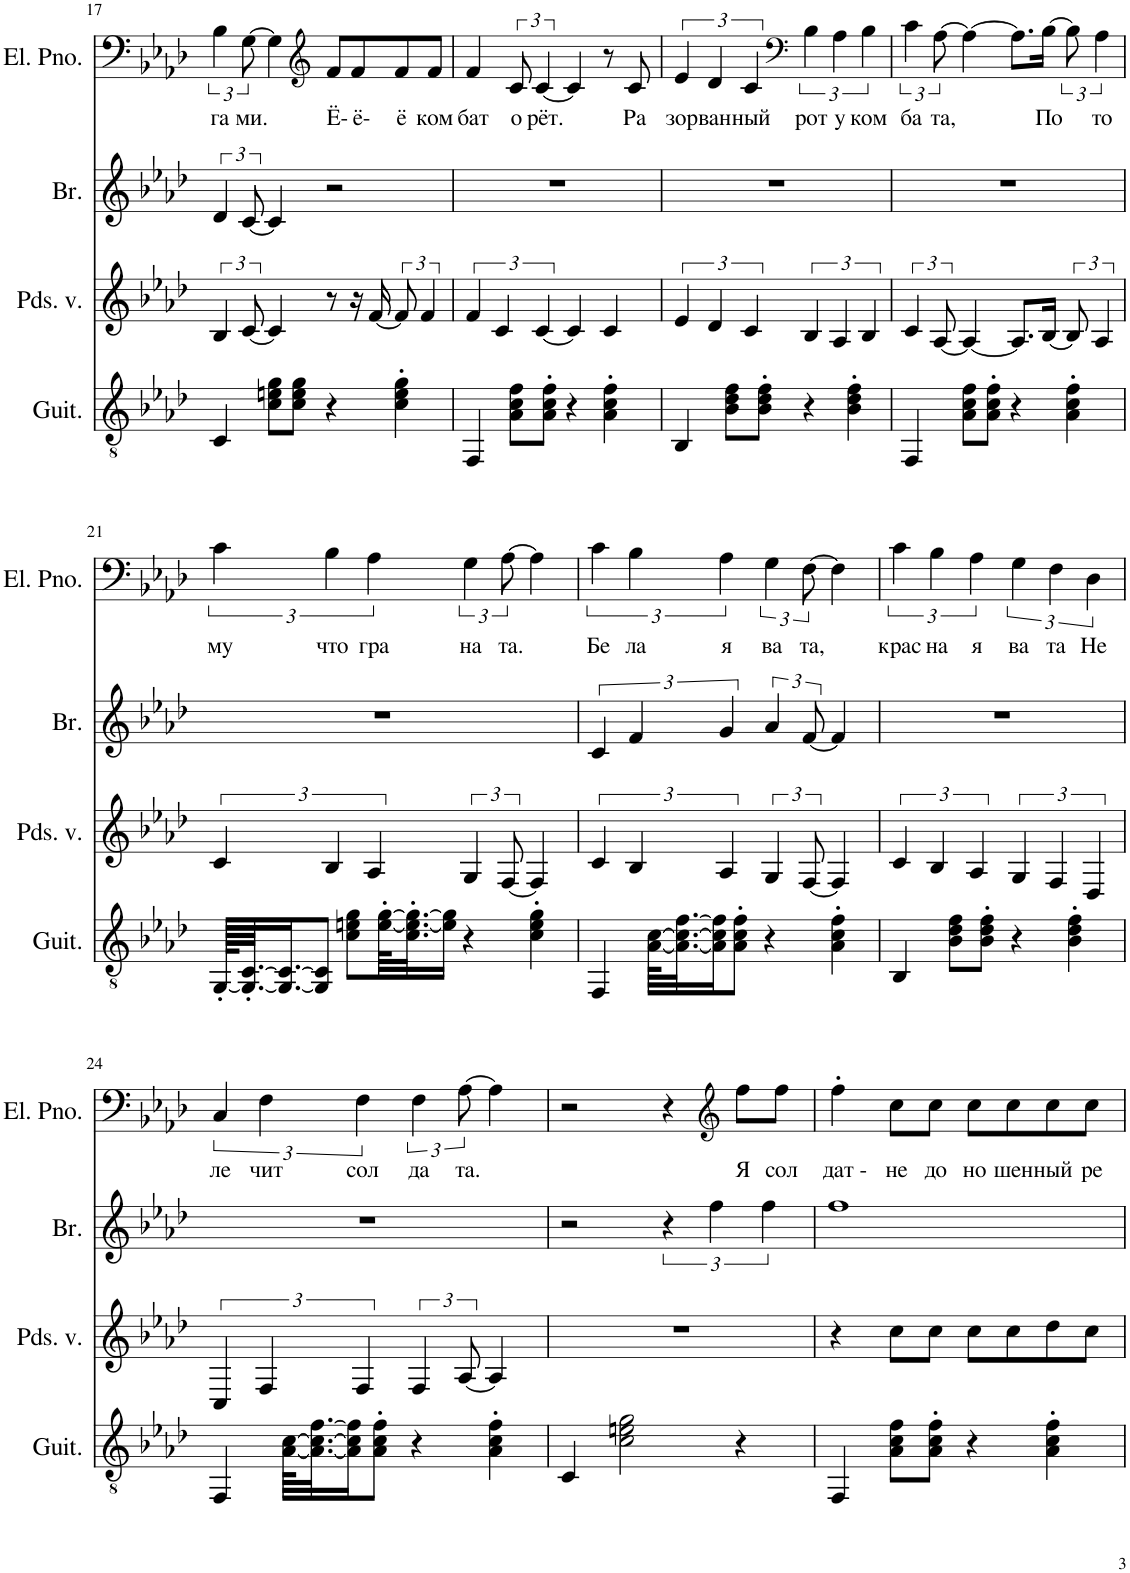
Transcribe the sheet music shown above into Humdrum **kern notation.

**kern	**kern	**kern	**kern	**text
*part4	*part3	*part2	*part1	*part1
*staff4	*staff3	*staff2	*staff1	*staff1
*I"Acoustic Guitar, Гитара ак	*I"Pardessus de viole, violin	*I"Brass, brass section	*I"Electric Piano, Мелодия	*
*I'Guit.	*I'Pds. v.	*I'Br.	*I'El. Pno.	*
!!LO:PB:g=z
*clefGv2	*clefG2	*clefG2	*clefF4	*
*k[b-e-a-d-]	*k[b-e-a-d-]	*k[b-e-a-d-]	*k[b-e-a-d-]	*
*M4/4	*M4/4	*M4/4	*M4/4	*
=17	=17	=17	=17	=17
!	!	!	!	!LO:LY:b
4C/	6B-/	6d-/	6B-\	га
!	!	!	!	!LO:LY:b
.	[12c/	[12c/	[12G\	ми.
8c\ 8en\ 8g\L	4c/]	4c/]	4G\]	.
8c\ 8e\ 8g\J	.	.	.	.
*	*	*	*clefG2	*
!	!	!	!	!LO:LY:b
4r	8r	2r	8f/L	Ё-
!	!	!	!	!LO:LY:b
.	16r	.	8f/	ё-
.	[16f/	.	.	.
!	!	!	!	!LO:LY:b
4c\' 4e\' 4g\'	12f/]	.	8f/	ё
.	6f/	.	.	.
!	!	!	!	!LO:LY:b
.	.	.	8f/J	ком
=18	=18	=18	=18	=18
!	!	!	!	!LO:LY:b
4FF/	6f/	1r	4f/	бат
.	6c/	.	.	.
!	!	!	!	!LO:LY:b
8A-\ 8c\ 8f\L	.	.	12c/	о
!	!	!	!	!LO:LY:b
.	[6c/	.	[6c/	рёт.
8A-\' 8c\' 8f\'J	.	.	.	.
4r	4c/]	.	4c/]	.
4A-\' 4c\' 4f\'	4c/	.	8r	.
!	!	!	!	!LO:LY:b
.	.	.	8c/	Ра
=19	=19	=19	=19	=19
!	!	!	!	!LO:LY:b
4BB-/	6e-/	1r	6e-/	зор
!	!	!	!	!LO:LY:b
.	6d-/	.	6d-/	ван
8B-\ 8d-\ 8f\L	.	.	.	.
!	!	!	!	!LO:LY:b
.	6c/	.	6c/	ный
8B-\' 8d-\' 8f\'J	.	.	.	.
*	*	*	*clefF4	*
!	!	!	!	!LO:LY:b
4r	6B-/	.	6B-\	рот
!	!	!	!	!LO:LY:b
.	6A-/	.	6A-\	у
4B-\' 4d-\' 4f\'	.	.	.	.
!	!	!	!	!LO:LY:b
.	6B-/	.	6B-\	ком
=20	=20	=20	=20	=20
!	!	!	!	!LO:LY:b
4FF/	6c/	1r	6c\	ба
!	!	!	!	!LO:LY:b
.	[12A-/	.	[12A-\	та,
8A-\ 8c\ 8f\L	4A-/_	.	4A-\_	.
8A-\' 8c\' 8f\'J	.	.	.	.
4r	8.A-/L]	.	8.A-\L]	.
!	!	!	!	!LO:LY:b
.	[16B-/Jk	.	[16B-\Jk	По
4A-\' 4c\' 4f\'	12B-/]	.	12B-\]	.
!	!	!	!	!LO:LY:b
.	6A-/	.	6A-\	то
!!LO:LB:g=z
=21	=21	=21	=21	=21
!	!	!	!	!LO:LY:b
[128GG'/KLLLL	6c/	1r	6c\	му
64.GG/_' [64.C/'JJ	.	.	.	.
16.GG/_ 16.C/_J	.	.	.	.
8GG/] 8C/]J	.	.	.	.
!	!	!	!	!LO:LY:b
.	6B-/	.	6B-\	что
8c\ 8en\ 8g\L	.	.	.	.
!	!	!	!	!LO:LY:b
.	6A-/	.	6A-\	гра
[64e\' [64g\'KLL	.	.	.	.
32.c\' 32.e\_' 32.g\_'J	.	.	.	.
16e\] 16g\]JJ	.	.	.	.
!	!	!	!	!LO:LY:b
4r	6G/	.	6G\	на
!	!	!	!	!LO:LY:b
.	[12F/	.	[12A-\	та.
4c\' 4e\' 4g\'	4F/]	.	4A-\]	.
=22	=22	=22	=22	=22
!	!	!	!	!LO:LY:b
4FF/	6c/	6c/	6c\	Бе
!	!	!	!	!LO:LY:b
.	6B-/	6f/	6B-\	ла
[64A-\ [64c\KLLL	.	.	.	.
32.A-\_ 32.c\_ [32.f\J	.	.	.	.
16A-\] 16c\] 16f\]J	.	.	.	.
!	!	!	!	!LO:LY:b
.	6A-/	6g/	6A-\	я
8A-\' 8c\' 8f\'J	.	.	.	.
!	!	!	!	!LO:LY:b
4r	6G/	6a-/	6G\	ва
!	!	!	!	!LO:LY:b
.	[12F/	[12f/	[12F\	та,
4A-\' 4c\' 4f\'	4F/]	4f/]	4F\]	.
=23	=23	=23	=23	=23
!	!	!	!	!LO:LY:b
4BB-/	6c/	1r	6c\	крас
!	!	!	!	!LO:LY:b
.	6B-/	.	6B-\	на
8B-\ 8d-\ 8f\L	.	.	.	.
!	!	!	!	!LO:LY:b
.	6A-/	.	6A-\	я
8B-\' 8d-\' 8f\'J	.	.	.	.
!	!	!	!	!LO:LY:b
4r	6G/	.	6G\	ва
!	!	!	!	!LO:LY:b
.	6F/	.	6F\	та
4B-\' 4d-\' 4f\'	.	.	.	.
!	!	!	!	!LO:LY:b
.	6D-/	.	6D-\	Hе
!!LO:LB:g=z
=24	=24	=24	=24	=24
!	!	!	!	!LO:LY:b
4FF/	6C/	1r	6C/	ле
!	!	!	!	!LO:LY:b
.	6F/	.	6F\	чит
[64A-\ [64c\KLLL	.	.	.	.
32.A-\_ 32.c\_ [32.f\J	.	.	.	.
16A-\] 16c\] 16f\]J	.	.	.	.
!	!	!	!	!LO:LY:b
.	6F/	.	6F\	сол
8A-\' 8c\' 8f\'J	.	.	.	.
!	!	!	!	!LO:LY:b
4r	6F/	.	6F\	да
!	!	!	!	!LO:LY:b
.	[12A-/	.	[12A-\	та.
4A-\' 4c\' 4f\'	4A-/]	.	4A-\]	.
=25	=25	=25	=25	=25
4C/	1r	2r	2r	.
2c\ 2en\ 2g\	.	.	.	.
.	.	6r	4r	.
.	.	6ff\	.	.
*	*	*	*clefG2	*
!	!	!	!	!LO:LY:b
4r	.	.	8ff\L	Я
.	.	6ff\	.	.
!	!	!	!	!LO:LY:b
.	.	.	8ff\J	сол
=26	=26	=26	=26	=26
!	!	!	!	!LO:LY:b
4FF/	4r	1ff	4ff'\	дат -
!	!	!	!	!LO:LY:b
8A-\ 8c\ 8f\L	8cc\L	.	8cc\L	не
!	!	!	!	!LO:LY:b
8A-\' 8c\' 8f\'J	8cc\J	.	8cc\J	до
!	!	!	!	!LO:LY:b
4r	8cc\L	.	8cc\L	но
!	!	!	!	!LO:LY:b
.	8cc\	.	8cc\	шен
!	!	!	!	!LO:LY:b
4A-\' 4c\' 4f\'	8dd-\	.	8cc\	ный
!	!	!	!	!LO:LY:b
.	8cc\J	.	8cc\J	ре
=	=	=	=	=
*-	*-	*-	*-	*-
